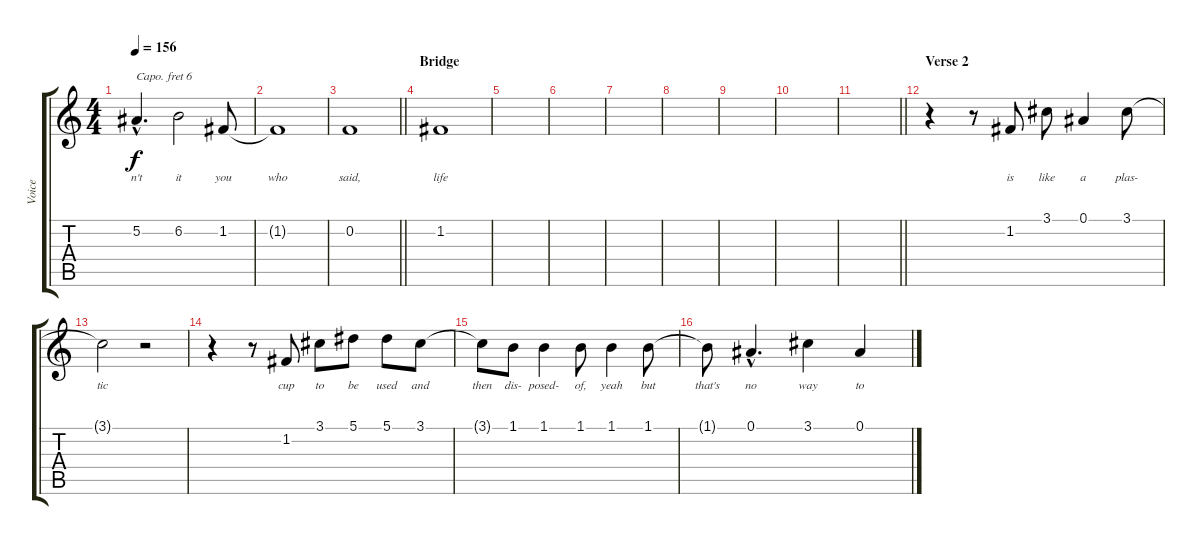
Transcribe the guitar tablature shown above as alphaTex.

\track ("Voice" "Voice") {instrument flute}
\staff {score tabs}
\capo 6
\tuning (E4 B3 G3 D3 A2 E2) {hide}
\ts (4 4)
\tempo 156
\clef g2
\ks c
5.2{hac}.4{d lyrics (0 "n't") lyrics (1 "") lyrics (2 "") lyrics (3 "") lyrics (4 "") dy f} 6.2.2{lyrics (0 "it") lyrics (1 "") lyrics (2 "") lyrics (3 "") lyrics (4 "")} 1.2.8{lyrics (0 "you") lyrics (1 "") lyrics (2 "") lyrics (3 "") lyrics (4 "")} |
1.2{t}.1{lyrics (0 "who") lyrics (1 "") lyrics (2 "") lyrics (3 "") lyrics (4 "")} |
\barLineRight lightlight
0.2.1{lyrics (0 "said,") lyrics (1 "") lyrics (2 "") lyrics (3 "") lyrics (4 "")} |
\section ("" "Bridge")
1.2.1{lyrics (0 "life") lyrics (1 "") lyrics (2 "") lyrics (3 "") lyrics (4 "")} |
|
|
|
|
|
|
\barLineRight lightlight
|
\section ("" "Verse 2")
r.4 r.8 1.2.8{lyrics (0 "is") lyrics (1 "") lyrics (2 "") lyrics (3 "") lyrics (4 "")} 3.1.8{lyrics (0 "like") lyrics (1 "") lyrics (2 "") lyrics (3 "") lyrics (4 "")} 0.1.4{lyrics (0 "a") lyrics (1 "") lyrics (2 "") lyrics (3 "") lyrics (4 "")} 3.1.8{lyrics (0 "plas-") lyrics (1 "") lyrics (2 "") lyrics (3 "") lyrics (4 "")} |
3.1{t}.2{lyrics (0 "tic") lyrics (1 "") lyrics (2 "") lyrics (3 "") lyrics (4 "")} r.2 |
r.4 r.8 1.2.8{lyrics (0 "cup") lyrics (1 "") lyrics (2 "") lyrics (3 "") lyrics (4 "")} 3.1.8{lyrics (0 "to") lyrics (1 "") lyrics (2 "") lyrics (3 "") lyrics (4 "")} 5.1.8{lyrics (0 "be") lyrics (1 "") lyrics (2 "") lyrics (3 "") lyrics (4 "")} 5.1.8{lyrics (0 "used") lyrics (1 "") lyrics (2 "") lyrics (3 "") lyrics (4 "")} 3.1.8{lyrics (0 "and") lyrics (1 "") lyrics (2 "") lyrics (3 "") lyrics (4 "")} |
3.1{t}.8{lyrics (0 "then") lyrics (1 "") lyrics (2 "") lyrics (3 "") lyrics (4 "")} 1.1.8{lyrics (0 "dis-") lyrics (1 "") lyrics (2 "") lyrics (3 "") lyrics (4 "")} 1.1.4{lyrics (0 "posed-") lyrics (1 "") lyrics (2 "") lyrics (3 "") lyrics (4 "")} 1.1.8{lyrics (0 "of,") lyrics (1 "") lyrics (2 "") lyrics (3 "") lyrics (4 "")} 1.1.4{lyrics (0 "yeah") lyrics (1 "") lyrics (2 "") lyrics (3 "") lyrics (4 "")} 1.1.8{lyrics (0 "but") lyrics (1 "") lyrics (2 "") lyrics (3 "") lyrics (4 "")} |
1.1{t}.8{lyrics (0 "that's") lyrics (1 "") lyrics (2 "") lyrics (3 "") lyrics (4 "")} 0.1{hac}.4{d lyrics (0 "no") lyrics (1 "") lyrics (2 "") lyrics (3 "") lyrics (4 "")} 3.1.4{lyrics (0 "way") lyrics (1 "") lyrics (2 "") lyrics (3 "") lyrics (4 "")} 0.1.4{lyrics (0 "to") lyrics (1 "") lyrics (2 "") lyrics (3 "") lyrics (4 "")}
